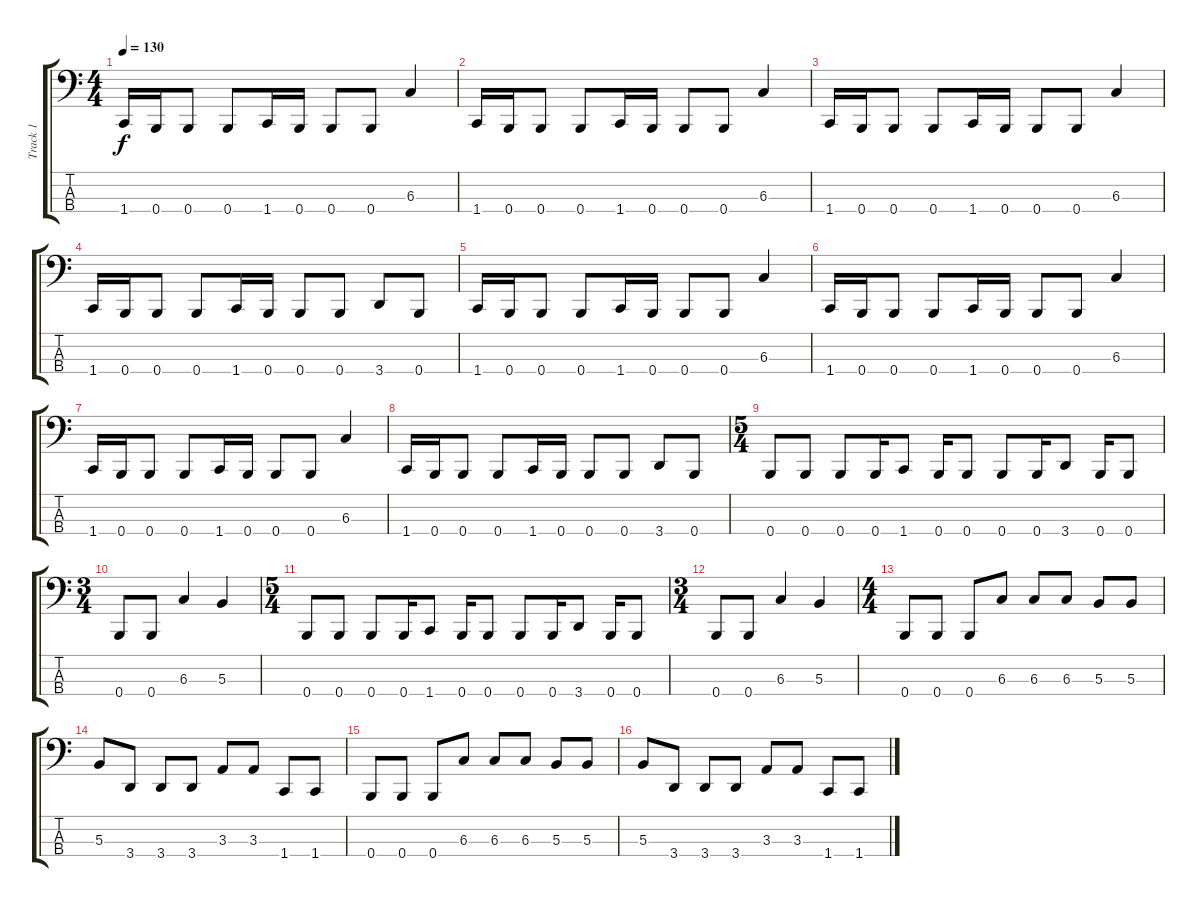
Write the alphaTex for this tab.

\track ("Track 1" "Track 1") {instrument electricbasspick}
\staff {score tabs}
\tuning (E2 B1 Gb1 B0) {hide}
\ts (4 4)
\tempo 130
\clef f4
\ks c
1.4.16{dy f} 0.4.16 0.4.8 0.4.8 1.4.16 0.4.16 0.4.8 0.4.8 6.3.4 |
1.4.16 0.4.16 0.4.8 0.4.8 1.4.16 0.4.16 0.4.8 0.4.8 6.3.4 |
1.4.16 0.4.16 0.4.8 0.4.8 1.4.16 0.4.16 0.4.8 0.4.8 6.3.4 |
1.4.16 0.4.16 0.4.8 0.4.8 1.4.16 0.4.16 0.4.8 0.4.8 3.4.8 0.4.8 |
1.4.16 0.4.16 0.4.8 0.4.8 1.4.16 0.4.16 0.4.8 0.4.8 6.3.4 |
1.4.16 0.4.16 0.4.8 0.4.8 1.4.16 0.4.16 0.4.8 0.4.8 6.3.4 |
1.4.16 0.4.16 0.4.8 0.4.8 1.4.16 0.4.16 0.4.8 0.4.8 6.3.4 |
1.4.16 0.4.16 0.4.8 0.4.8 1.4.16 0.4.16 0.4.8 0.4.8 3.4.8 0.4.8 |
\ts (5 4)
0.4.8 0.4.8 0.4.8 0.4.16 1.4.8 0.4.16 0.4.8 0.4.8 0.4.16 3.4.8 0.4.16 0.4.8 |
\ts (3 4)
0.4.8 0.4.8 6.3.4 5.3.4 |
\ts (5 4)
0.4.8 0.4.8 0.4.8 0.4.16 1.4.8 0.4.16 0.4.8 0.4.8 0.4.16 3.4.8 0.4.16 0.4.8 |
\ts (3 4)
0.4.8 0.4.8 6.3.4 5.3.4 |
\ts (4 4)
0.4.8 0.4.8 0.4.8 6.3.8 6.3.8 6.3.8 5.3.8 5.3.8 |
5.3.8 3.4.8 3.4.8 3.4.8 3.3.8 3.3.8 1.4.8 1.4.8 |
0.4.8 0.4.8 0.4.8 6.3.8 6.3.8 6.3.8 5.3.8 5.3.8 |
5.3.8 3.4.8 3.4.8 3.4.8 3.3.8 3.3.8 1.4.8 1.4.8
